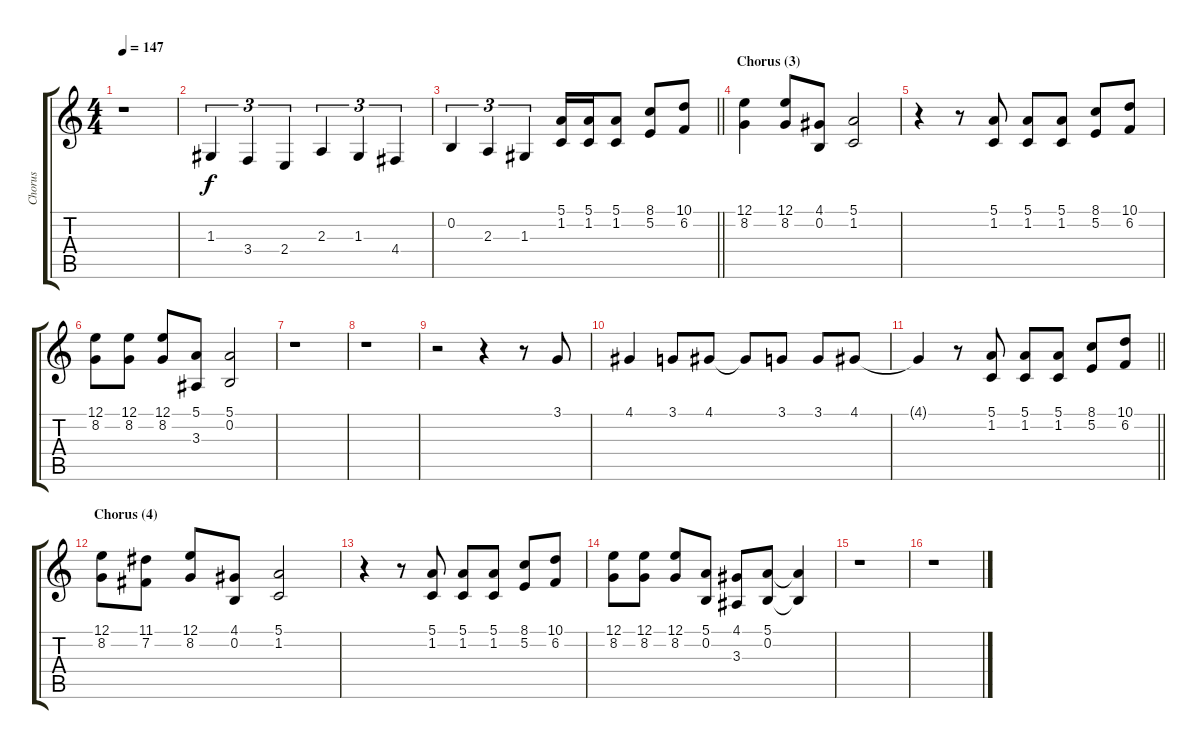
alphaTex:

\track ("Chorus" "Chorus") {instrument sopranosax}
\staff {score tabs}
\tuning (E4 B3 G3 D3 A2 E2) {hide}
\ts (4 4)
\tempo 147
\clef g2
\ks aminor
r.1{dy f} |
1.3.4{tu (3 2)} 3.4.4{tu (3 2)} 2.4.4{tu (3 2)} 2.3.4{tu (3 2)} 1.3.4{tu (3 2)} 4.4.4{tu (3 2)} |
\barLineRight lightlight
0.2.4{tu (3 2)} 2.3.4{tu (3 2)} 1.3.4{tu (3 2)} (5.1 1.2).16 (5.1 1.2).16 (5.1 1.2).8 (8.1 5.2).8 (10.1 6.2).8 |
\section ("" "Chorus (3)")
(12.1 8.2).4 (12.1 8.2).8 (4.1 0.2).8 (5.1 1.2).2 |
r.4 r.8 (5.1 1.2).8 (5.1 1.2).8 (5.1 1.2).8 (8.1 5.2).8 (10.1 6.2).8 |
(12.1 8.2).8 (12.1 8.2).8 (12.1 8.2).8 (5.1 3.3).8 (5.1 0.2).2 |
r.1 |
r.1 |
r.2 r.4 r.8 3.1.8 |
4.1.4 3.1.8 4.1.8 4.1{t}.8 3.1.8 3.1.8 4.1.8 |
\barLineRight lightlight
4.1{t}.4 r.8 (5.1 1.2).8 (5.1 1.2).8 (5.1 1.2).8 (8.1 5.2).8 (10.1 6.2).8 |
\section ("" "Chorus (4)")
(12.1 8.2).8 (11.1 7.2).8 (12.1 8.2).8 (4.1 0.2).8 (5.1 1.2).2 |
r.4 r.8 (5.1 1.2).8 (5.1 1.2).8 (5.1 1.2).8 (8.1 5.2).8 (10.1 6.2).8 |
(12.1 8.2).8 (12.1 8.2).8 (12.1 8.2).8 (5.1 0.2).8 (4.1 3.3).8 (5.1 0.2).8 (5.1{t} 0.2{t}).4 |
r.1 |
r.1
